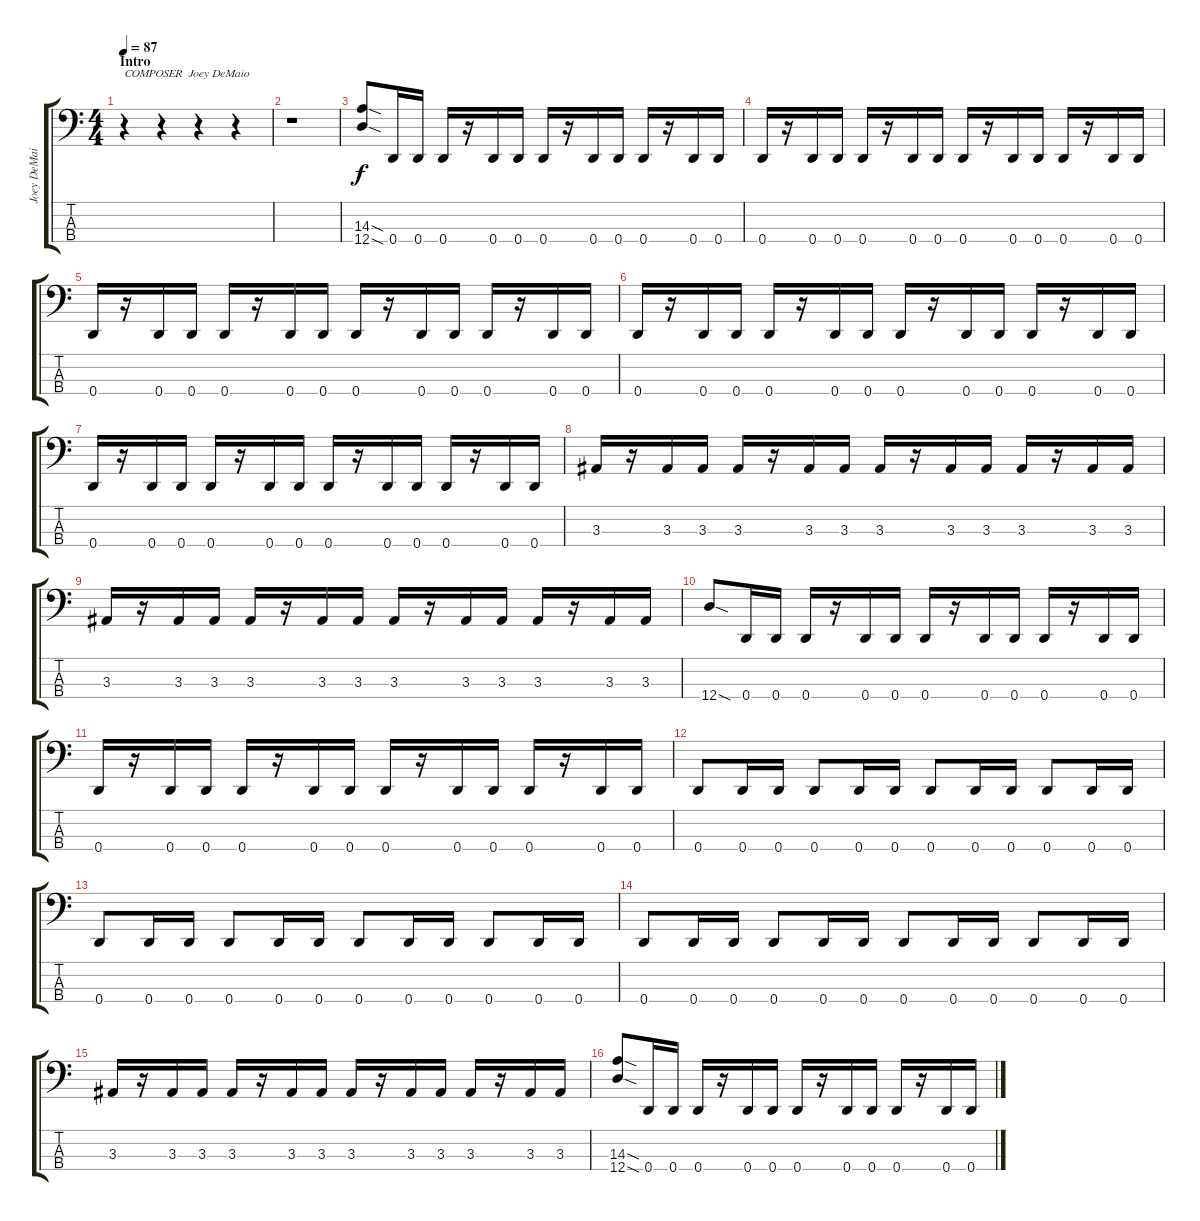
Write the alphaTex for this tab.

\track ("Joey DeMaio" "Joey DeMai") {instrument electricbasspick}
\staff {score tabs}
\tuning (F2 C2 G1 D1) {hide}
\ts (4 4)
\section ("" "Intro")
\tempo 87
\clef f4
\ks c
r.4{txt "COMPOSER  Joey DeMaio" dy f instrument electricbasspick} r.4 r.4 r.4 |
r.1 |
(14.3{sod} 12.4{sod}).8{volume 16} 0.4.16{volume 15} 0.4.16 0.4.16 r.16 0.4.16 0.4.16 0.4.16 r.16 0.4.16 0.4.16 0.4.16 r.16 0.4.16 0.4.16 |
0.4.16 r.16 0.4.16 0.4.16 0.4.16 r.16 0.4.16 0.4.16 0.4.16 r.16 0.4.16 0.4.16 0.4.16 r.16 0.4.16 0.4.16 |
0.4.16 r.16 0.4.16 0.4.16 0.4.16 r.16 0.4.16 0.4.16 0.4.16 r.16 0.4.16 0.4.16 0.4.16 r.16 0.4.16 0.4.16 |
0.4.16 r.16 0.4.16 0.4.16 0.4.16 r.16 0.4.16 0.4.16 0.4.16 r.16 0.4.16 0.4.16 0.4.16 r.16 0.4.16 0.4.16 |
0.4.16 r.16 0.4.16 0.4.16 0.4.16 r.16 0.4.16 0.4.16 0.4.16 r.16 0.4.16 0.4.16 0.4.16 r.16 0.4.16 0.4.16 |
3.3.16 r.16 3.3.16 3.3.16 3.3.16 r.16 3.3.16 3.3.16 3.3.16 r.16 3.3.16 3.3.16 3.3.16 r.16 3.3.16 3.3.16 |
3.3.16 r.16 3.3.16 3.3.16 3.3.16 r.16 3.3.16 3.3.16 3.3.16 r.16 3.3.16 3.3.16 3.3.16 r.16 3.3.16 3.3.16 |
12.4{sod}.8 0.4.16 0.4.16 0.4.16 r.16 0.4.16 0.4.16 0.4.16 r.16 0.4.16 0.4.16 0.4.16 r.16 0.4.16 0.4.16 |
0.4.16 r.16 0.4.16 0.4.16 0.4.16 r.16 0.4.16 0.4.16 0.4.16 r.16 0.4.16 0.4.16 0.4.16 r.16 0.4.16 0.4.16 |
0.4.8 0.4.16 0.4.16 0.4.8 0.4.16 0.4.16 0.4.8 0.4.16 0.4.16 0.4.8 0.4.16 0.4.16 |
0.4.8 0.4.16 0.4.16 0.4.8 0.4.16 0.4.16 0.4.8 0.4.16 0.4.16 0.4.8 0.4.16 0.4.16 |
0.4.8 0.4.16 0.4.16 0.4.8 0.4.16 0.4.16 0.4.8 0.4.16 0.4.16 0.4.8 0.4.16 0.4.16 |
3.3.16 r.16 3.3.16 3.3.16 3.3.16 r.16 3.3.16 3.3.16 3.3.16 r.16 3.3.16 3.3.16 3.3.16 r.16 3.3.16 3.3.16 |
(14.3{sod} 12.4{sod}).8 0.4.16 0.4.16 0.4.16 r.16 0.4.16 0.4.16 0.4.16 r.16 0.4.16 0.4.16 0.4.16 r.16 0.4.16 0.4.16
